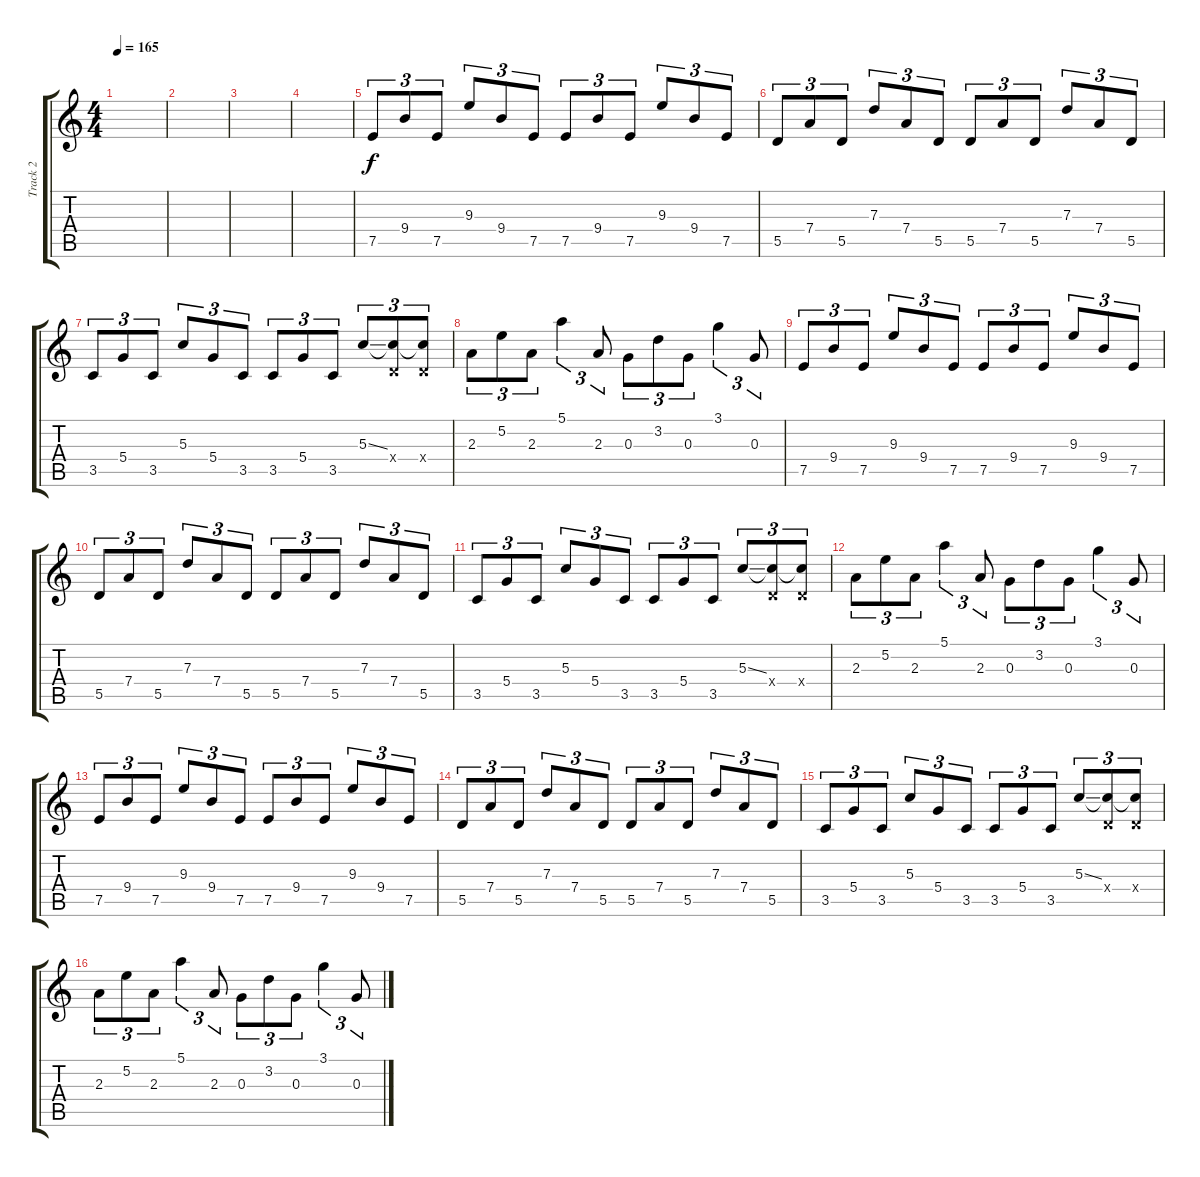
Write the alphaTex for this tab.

\track ("Track 2" "Track 2") {instrument distortionguitar}
\staff {score tabs}
\tuning (E4 B3 G3 D3 A2 E2) {hide}
\ts (4 4)
\tempo 165
\clef g2
\ks c
|
|
|
|
7.5.8{tu (3 2) volume 9 instrument electricguitarjazz} 9.4.8{tu (3 2)} 7.5.8{tu (3 2)} 9.3.8{tu (3 2)} 9.4.8{tu (3 2)} 7.5.8{tu (3 2)} 7.5.8{tu (3 2)} 9.4.8{tu (3 2)} 7.5.8{tu (3 2)} 9.3.8{tu (3 2)} 9.4.8{tu (3 2)} 7.5.8{tu (3 2)} |
5.5.8{tu (3 2)} 7.4.8{tu (3 2)} 5.5.8{tu (3 2)} 7.3.8{tu (3 2)} 7.4.8{tu (3 2)} 5.5.8{tu (3 2)} 5.5.8{tu (3 2)} 7.4.8{tu (3 2)} 5.5.8{tu (3 2)} 7.3.8{tu (3 2)} 7.4.8{tu (3 2)} 5.5.8{tu (3 2)} |
3.5.8{tu (3 2)} 5.4.8{tu (3 2)} 3.5.8{tu (3 2)} 5.3.8{tu (3 2)} 5.4.8{tu (3 2)} 3.5.8{tu (3 2)} 3.5.8{tu (3 2)} 5.4.8{tu (3 2)} 3.5.8{tu (3 2)} 5.3{ss}.8{tu (3 2)} (5.3{t} 0.4{x}).8{tu (3 2)} (5.3{t} 0.4{x}).8{tu (3 2)} |
2.3.8{tu (3 2)} 5.2.8{tu (3 2)} 2.3.8{tu (3 2)} 5.1.4{tu (3 2)} 2.3.8{tu (3 2)} 0.3.8{tu (3 2)} 3.2.8{tu (3 2)} 0.3.8{tu (3 2)} 3.1.4{tu (3 2)} 0.3.8{tu (3 2)} |
7.5.8{tu (3 2) volume 9 instrument electricguitarjazz} 9.4.8{tu (3 2)} 7.5.8{tu (3 2)} 9.3.8{tu (3 2)} 9.4.8{tu (3 2)} 7.5.8{tu (3 2)} 7.5.8{tu (3 2)} 9.4.8{tu (3 2)} 7.5.8{tu (3 2)} 9.3.8{tu (3 2)} 9.4.8{tu (3 2)} 7.5.8{tu (3 2)} |
5.5.8{tu (3 2)} 7.4.8{tu (3 2)} 5.5.8{tu (3 2)} 7.3.8{tu (3 2)} 7.4.8{tu (3 2)} 5.5.8{tu (3 2)} 5.5.8{tu (3 2)} 7.4.8{tu (3 2)} 5.5.8{tu (3 2)} 7.3.8{tu (3 2)} 7.4.8{tu (3 2)} 5.5.8{tu (3 2)} |
3.5.8{tu (3 2)} 5.4.8{tu (3 2)} 3.5.8{tu (3 2)} 5.3.8{tu (3 2)} 5.4.8{tu (3 2)} 3.5.8{tu (3 2)} 3.5.8{tu (3 2)} 5.4.8{tu (3 2)} 3.5.8{tu (3 2)} 5.3{ss}.8{tu (3 2)} (5.3{t} 0.4{x}).8{tu (3 2)} (5.3{t} 0.4{x}).8{tu (3 2)} |
2.3.8{tu (3 2)} 5.2.8{tu (3 2)} 2.3.8{tu (3 2)} 5.1.4{tu (3 2)} 2.3.8{tu (3 2)} 0.3.8{tu (3 2)} 3.2.8{tu (3 2)} 0.3.8{tu (3 2)} 3.1.4{tu (3 2)} 0.3.8{tu (3 2)} |
7.5.8{tu (3 2) volume 9 instrument electricguitarjazz} 9.4.8{tu (3 2)} 7.5.8{tu (3 2)} 9.3.8{tu (3 2)} 9.4.8{tu (3 2)} 7.5.8{tu (3 2)} 7.5.8{tu (3 2)} 9.4.8{tu (3 2)} 7.5.8{tu (3 2)} 9.3.8{tu (3 2)} 9.4.8{tu (3 2)} 7.5.8{tu (3 2)} |
5.5.8{tu (3 2)} 7.4.8{tu (3 2)} 5.5.8{tu (3 2)} 7.3.8{tu (3 2)} 7.4.8{tu (3 2)} 5.5.8{tu (3 2)} 5.5.8{tu (3 2)} 7.4.8{tu (3 2)} 5.5.8{tu (3 2)} 7.3.8{tu (3 2)} 7.4.8{tu (3 2)} 5.5.8{tu (3 2)} |
3.5.8{tu (3 2)} 5.4.8{tu (3 2)} 3.5.8{tu (3 2)} 5.3.8{tu (3 2)} 5.4.8{tu (3 2)} 3.5.8{tu (3 2)} 3.5.8{tu (3 2)} 5.4.8{tu (3 2)} 3.5.8{tu (3 2)} 5.3{ss}.8{tu (3 2)} (5.3{t} 0.4{x}).8{tu (3 2)} (5.3{t} 0.4{x}).8{tu (3 2)} |
2.3.8{tu (3 2)} 5.2.8{tu (3 2)} 2.3.8{tu (3 2)} 5.1.4{tu (3 2)} 2.3.8{tu (3 2)} 0.3.8{tu (3 2)} 3.2.8{tu (3 2)} 0.3.8{tu (3 2)} 3.1.4{tu (3 2)} 0.3.8{tu (3 2)}
